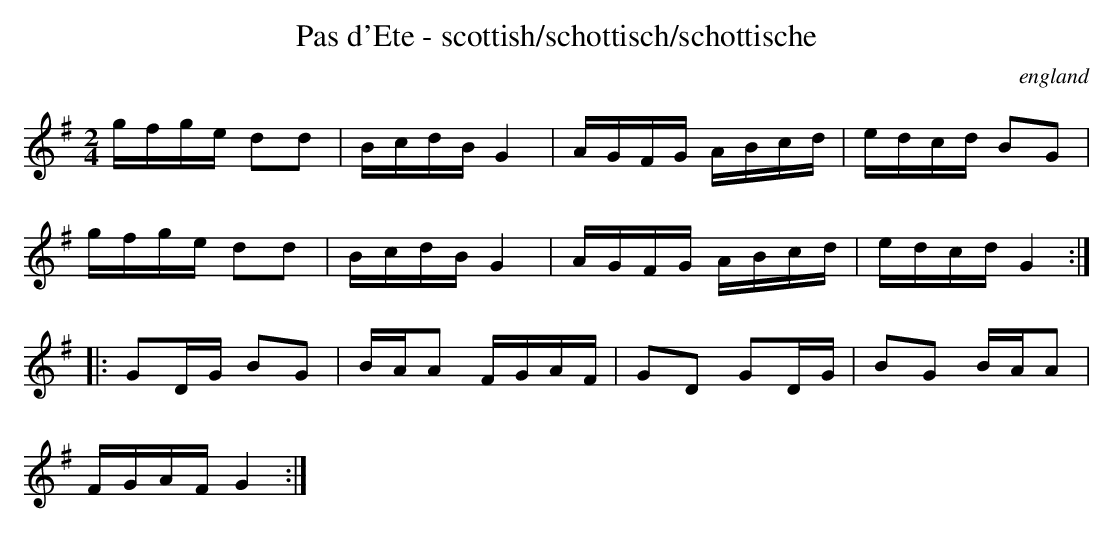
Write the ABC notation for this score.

X:1
T:Pas d'Ete - scottish/schottisch/schottische
O:england
M:2/4
L:1/16
K:G
gfge d2d2|BcdBG4|AGFG ABcd|edcd B2G2|
gfge d2d2|BcdBG4|AGFG ABcd|edcdG4:|
|:G2DG B2G2|BAA2 FGAF|G2D2 G2DG|B2G2 BAA2|
FGAFG4:|
